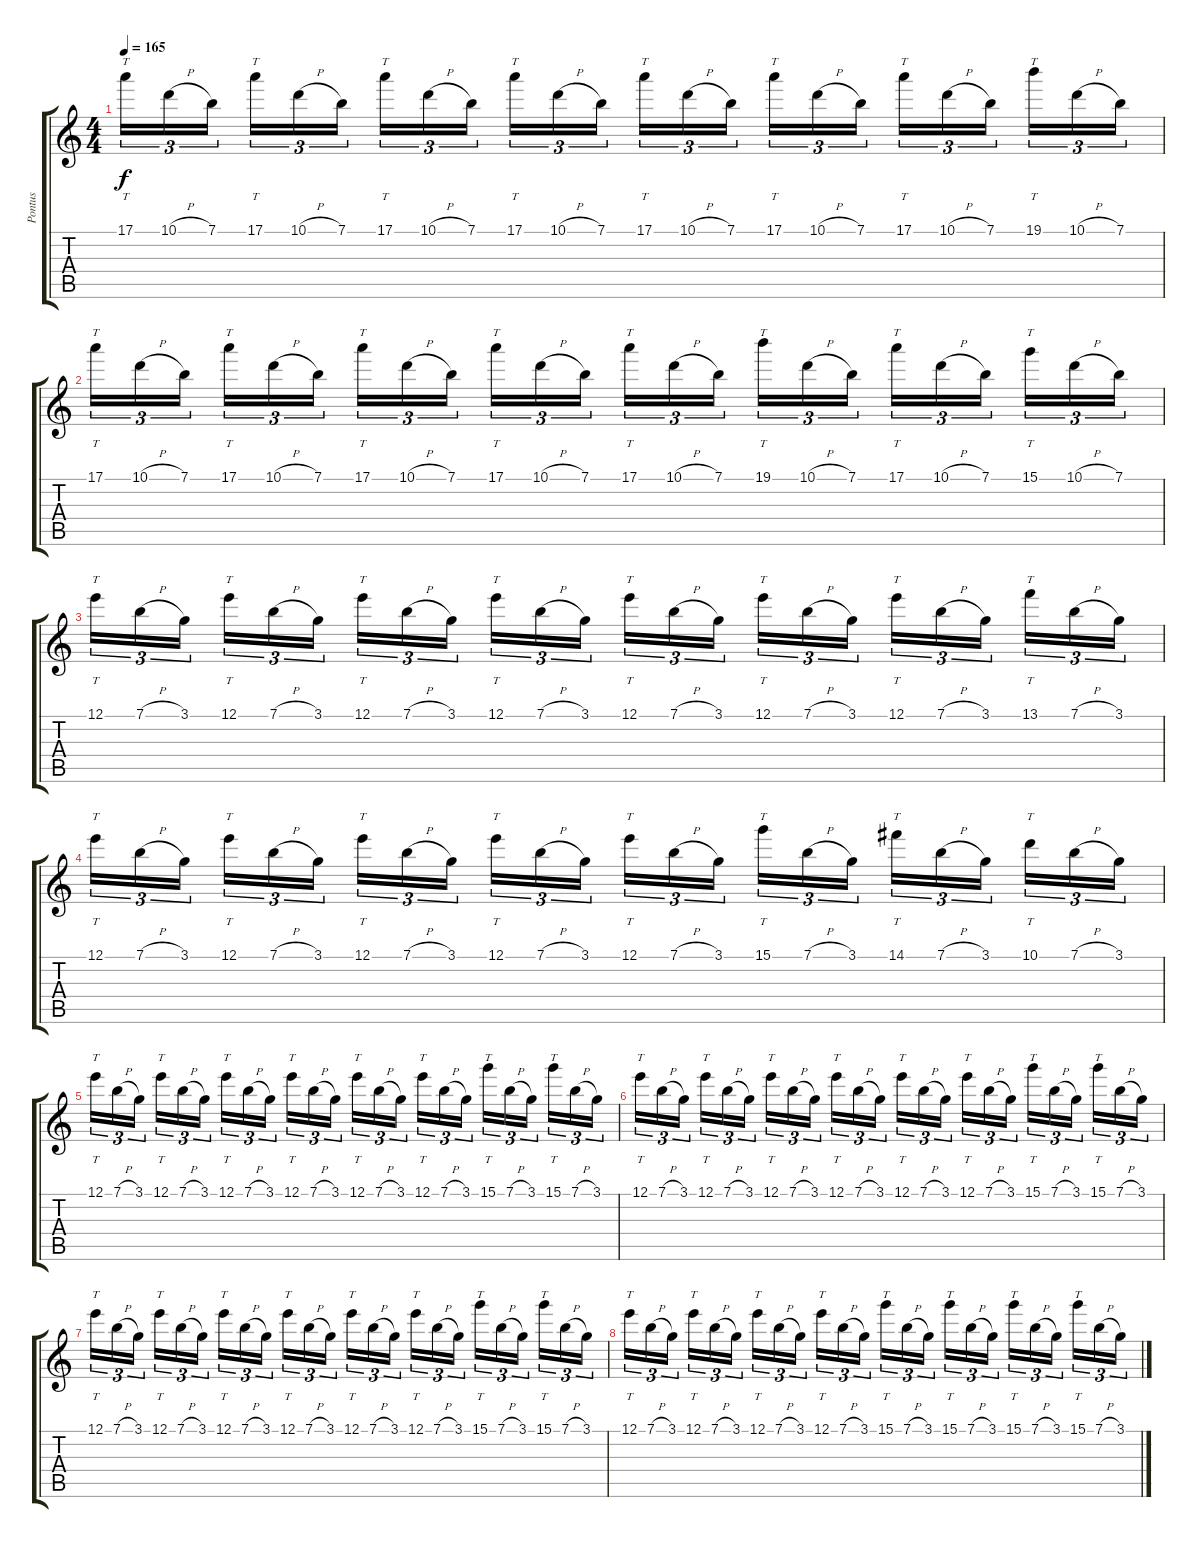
\track ("Pontus" "Pontus") {instrument distortionguitar}
\staff {score tabs}
\tuning (E4 B3 G3 D3 A2 E2) {hide}
\ts (4 4)
\tempo 165
\clef g2
\ks c
17.1.16{tt tu (3 2) dy f} 10.1{h}.16{tu (3 2)} 7.1.16{tu (3 2)} 17.1.16{tt tu (3 2)} 10.1{h}.16{tu (3 2)} 7.1.16{tu (3 2)} 17.1.16{tt tu (3 2)} 10.1{h}.16{tu (3 2)} 7.1.16{tu (3 2)} 17.1.16{tt tu (3 2)} 10.1{h}.16{tu (3 2)} 7.1.16{tu (3 2)} 17.1.16{tt tu (3 2)} 10.1{h}.16{tu (3 2)} 7.1.16{tu (3 2)} 17.1.16{tt tu (3 2)} 10.1{h}.16{tu (3 2)} 7.1.16{tu (3 2)} 17.1.16{tt tu (3 2)} 10.1{h}.16{tu (3 2)} 7.1.16{tu (3 2)} 19.1.16{tt tu (3 2)} 10.1{h}.16{tu (3 2)} 7.1.16{tu (3 2)} |
17.1.16{tt tu (3 2)} 10.1{h}.16{tu (3 2)} 7.1.16{tu (3 2)} 17.1.16{tt tu (3 2)} 10.1{h}.16{tu (3 2)} 7.1.16{tu (3 2)} 17.1.16{tt tu (3 2)} 10.1{h}.16{tu (3 2)} 7.1.16{tu (3 2)} 17.1.16{tt tu (3 2)} 10.1{h}.16{tu (3 2)} 7.1.16{tu (3 2)} 17.1.16{tt tu (3 2)} 10.1{h}.16{tu (3 2)} 7.1.16{tu (3 2)} 19.1.16{tt tu (3 2)} 10.1{h}.16{tu (3 2)} 7.1.16{tu (3 2)} 17.1.16{tt tu (3 2)} 10.1{h}.16{tu (3 2)} 7.1.16{tu (3 2)} 15.1.16{tt tu (3 2)} 10.1{h}.16{tu (3 2)} 7.1.16{tu (3 2)} |
12.1.16{tt tu (3 2)} 7.1{h}.16{tu (3 2)} 3.1.16{tu (3 2)} 12.1.16{tt tu (3 2)} 7.1{h}.16{tu (3 2)} 3.1.16{tu (3 2)} 12.1.16{tt tu (3 2)} 7.1{h}.16{tu (3 2)} 3.1.16{tu (3 2)} 12.1.16{tt tu (3 2)} 7.1{h}.16{tu (3 2)} 3.1.16{tu (3 2)} 12.1.16{tt tu (3 2)} 7.1{h}.16{tu (3 2)} 3.1.16{tu (3 2)} 12.1.16{tt tu (3 2)} 7.1{h}.16{tu (3 2)} 3.1.16{tu (3 2)} 12.1.16{tt tu (3 2)} 7.1{h}.16{tu (3 2)} 3.1.16{tu (3 2)} 13.1.16{tt tu (3 2)} 7.1{h}.16{tu (3 2)} 3.1.16{tu (3 2)} |
12.1.16{tt tu (3 2)} 7.1{h}.16{tu (3 2)} 3.1.16{tu (3 2)} 12.1.16{tt tu (3 2)} 7.1{h}.16{tu (3 2)} 3.1.16{tu (3 2)} 12.1.16{tt tu (3 2)} 7.1{h}.16{tu (3 2)} 3.1.16{tu (3 2)} 12.1.16{tt tu (3 2)} 7.1{h}.16{tu (3 2)} 3.1.16{tu (3 2)} 12.1.16{tt tu (3 2)} 7.1{h}.16{tu (3 2)} 3.1.16{tu (3 2)} 15.1.16{tt tu (3 2)} 7.1{h}.16{tu (3 2)} 3.1.16{tu (3 2)} 14.1.16{tt tu (3 2)} 7.1{h}.16{tu (3 2)} 3.1.16{tu (3 2)} 10.1.16{tt tu (3 2)} 7.1{h}.16{tu (3 2)} 3.1.16{tu (3 2)} |
12.1.16{tt tu (3 2)} 7.1{h}.16{tu (3 2)} 3.1.16{tu (3 2)} 12.1.16{tt tu (3 2)} 7.1{h}.16{tu (3 2)} 3.1.16{tu (3 2)} 12.1.16{tt tu (3 2)} 7.1{h}.16{tu (3 2)} 3.1.16{tu (3 2)} 12.1.16{tt tu (3 2)} 7.1{h}.16{tu (3 2)} 3.1.16{tu (3 2)} 12.1.16{tt tu (3 2)} 7.1{h}.16{tu (3 2)} 3.1.16{tu (3 2)} 12.1.16{tt tu (3 2)} 7.1{h}.16{tu (3 2)} 3.1.16{tu (3 2)} 15.1.16{tt tu (3 2)} 7.1{h}.16{tu (3 2)} 3.1.16{tu (3 2)} 15.1.16{tt tu (3 2)} 7.1{h}.16{tu (3 2)} 3.1.16{tu (3 2)} |
12.1.16{tt tu (3 2)} 7.1{h}.16{tu (3 2)} 3.1.16{tu (3 2)} 12.1.16{tt tu (3 2)} 7.1{h}.16{tu (3 2)} 3.1.16{tu (3 2)} 12.1.16{tt tu (3 2)} 7.1{h}.16{tu (3 2)} 3.1.16{tu (3 2)} 12.1.16{tt tu (3 2)} 7.1{h}.16{tu (3 2)} 3.1.16{tu (3 2)} 12.1.16{tt tu (3 2)} 7.1{h}.16{tu (3 2)} 3.1.16{tu (3 2)} 12.1.16{tt tu (3 2)} 7.1{h}.16{tu (3 2)} 3.1.16{tu (3 2)} 15.1.16{tt tu (3 2)} 7.1{h}.16{tu (3 2)} 3.1.16{tu (3 2)} 15.1.16{tt tu (3 2)} 7.1{h}.16{tu (3 2)} 3.1.16{tu (3 2)} |
12.1.16{tt tu (3 2)} 7.1{h}.16{tu (3 2)} 3.1.16{tu (3 2)} 12.1.16{tt tu (3 2)} 7.1{h}.16{tu (3 2)} 3.1.16{tu (3 2)} 12.1.16{tt tu (3 2)} 7.1{h}.16{tu (3 2)} 3.1.16{tu (3 2)} 12.1.16{tt tu (3 2)} 7.1{h}.16{tu (3 2)} 3.1.16{tu (3 2)} 12.1.16{tt tu (3 2)} 7.1{h}.16{tu (3 2)} 3.1.16{tu (3 2)} 12.1.16{tt tu (3 2)} 7.1{h}.16{tu (3 2)} 3.1.16{tu (3 2)} 15.1.16{tt tu (3 2)} 7.1{h}.16{tu (3 2)} 3.1.16{tu (3 2)} 15.1.16{tt tu (3 2)} 7.1{h}.16{tu (3 2)} 3.1.16{tu (3 2)} |
12.1.16{tt tu (3 2)} 7.1{h}.16{tu (3 2)} 3.1.16{tu (3 2)} 12.1.16{tt tu (3 2)} 7.1{h}.16{tu (3 2)} 3.1.16{tu (3 2)} 12.1.16{tt tu (3 2)} 7.1{h}.16{tu (3 2)} 3.1.16{tu (3 2)} 12.1.16{tt tu (3 2)} 7.1{h}.16{tu (3 2)} 3.1.16{tu (3 2)} 15.1.16{tt tu (3 2)} 7.1{h}.16{tu (3 2)} 3.1.16{tu (3 2)} 15.1.16{tt tu (3 2)} 7.1{h}.16{tu (3 2)} 3.1.16{tu (3 2)} 15.1.16{tt tu (3 2)} 7.1{h}.16{tu (3 2)} 3.1.16{tu (3 2)} 15.1.16{tt tu (3 2)} 7.1{h}.16{tu (3 2)} 3.1.16{tu (3 2)}
